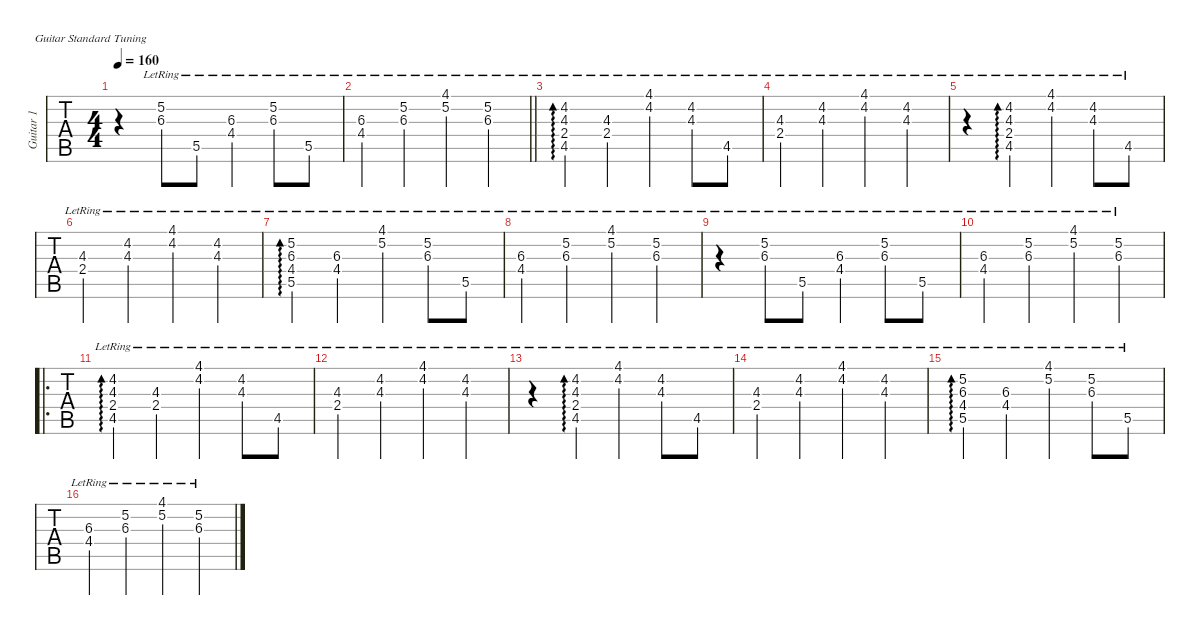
\defaultSystemsLayout 4
\hideDynamics
\bracketExtendMode nobrackets
\multiTrackTrackNamePolicy allsystems
\firstSystemTrackNameMode fullname
\otherSystemsTrackNameMode fullname
\otherSystemsTrackNameOrientation horizontal
\track ("Guitar 1" "Guitar 1") {instrument overdrivenguitar}
\staff {tabs}
\tuning (E4 B3 G3 D3 A2 E2)
\ts (4 4)
\scale
0.9906
\tempo 160
\accidentals auto
\clef g2
\ottava regular
\simile none
\ks c
r.4{dy mf} (6.3{lr acc #} 5.2{lr}).8 5.5{lr}.8 (4.4{lr acc #} 6.3{lr acc #}).4 (6.3{lr acc #} 5.2{lr}).8 5.5{lr}.8 |
\scale
0.973948
\barLineRight lightlight
(4.4{lr acc #} 6.3{lr acc #}).4 (6.3{lr acc #} 5.2{lr}).4 (4.1{lr acc #} 5.2{lr}).4 (5.2{lr} 6.3{lr acc #}).4 |
\scale
1.06468 (4.2{lr acc #} 4.3{lr} 2.4{lr} 4.5{lr acc #}).4{ad 0} (4.3{lr} 2.4{lr}).4 (4.1{lr acc #} 4.2{lr acc #}).4 (4.3{lr} 4.2{lr acc #}).8 4.5{lr acc #}.8 |
\scale
0.978438 (4.3{lr} 2.4{lr}).4 (4.2{lr acc #} 4.3{lr}).4 (4.2{lr acc #} 4.1{lr acc #}).4 (4.2{lr acc #} 4.3{lr}).4 |
\scale
0.978438 r.4 (4.2{lr acc #} 4.3{lr} 2.4{lr} 4.5{lr acc #}).4{ad 0} (4.1{lr acc #} 4.2{lr acc #}).4 (4.2{lr acc #} 4.3{lr}).8 4.5{lr acc #}.8 |
\scale
0.978438 (4.3{lr} 2.4{lr}).4 (4.2{lr acc #} 4.3{lr}).4 (4.2{lr acc #} 4.1{lr acc #}).4 (4.2{lr acc #} 4.3{lr}).4 |
\scale
1.06468 (5.2{lr} 6.3{lr acc #} 4.4{lr acc #} 5.5{lr}).4{ad 0} (6.3{lr acc #} 4.4{lr acc #}).4 (5.2{lr} 4.1{lr acc #}).4 (5.2{lr} 6.3{lr acc #}).8 5.5{lr}.8 |
\scale
0.978438 (6.3{lr acc #} 4.4{lr acc #}).4 (6.3{lr acc #} 5.2{lr}).4 (5.2{lr} 4.1{lr acc #}).4 (6.3{lr acc #} 5.2{lr}).4 |
\scale
0.978438 r.4 (6.3{lr acc #} 5.2{lr}).8 5.5{lr}.8 (4.4{lr acc #} 6.3{lr acc #}).4 (6.3{lr acc #} 5.2{lr}).8 5.5{lr}.8 |
\scale
0.978438 (4.4{lr acc #} 6.3{lr acc #}).4 (6.3{lr acc #} 5.2{lr}).4 (4.1{lr acc #} 5.2{lr}).4 (5.2{lr} 6.3{lr acc #}).4 |
\ro
\scale
1.06112 (4.2{lr acc #} 4.3{lr} 2.4{lr} 4.5{lr acc #}).4{ad 0} (4.3{lr} 2.4{lr}).4 (4.1{lr acc #} 4.2{lr acc #}).4 (4.3{lr} 4.2{lr acc #}).8 4.5{lr acc #}.8 |
\scale
0.981405 (4.3{lr} 2.4{lr}).4 (4.2{lr acc #} 4.3{lr}).4 (4.2{lr acc #} 4.1{lr acc #}).4 (4.2{lr acc #} 4.3{lr}).4 |
\scale
0.986737 r.4 (4.2{lr acc #} 4.3{lr} 2.4{lr} 4.5{lr acc #}).4{ad 0} (4.1{lr acc #} 4.2{lr acc #}).4 (4.2{lr acc #} 4.3{lr}).8 4.5{lr acc #}.8 |
\scale
0.97074 (4.3{lr} 2.4{lr}).4 (4.2{lr acc #} 4.3{lr}).4 (4.2{lr acc #} 4.1{lr acc #}).4 (4.2{lr acc #} 4.3{lr}).4 |
\scale
1.05466 (5.2{lr} 6.3{lr acc #} 4.4{lr acc #} 5.5{lr}).4{ad 0} (6.3{lr acc #} 4.4{lr acc #}).4 (5.2{lr} 4.1{lr acc #}).4 (5.2{lr} 6.3{lr acc #}).8 5.5{lr}.8 |
\scale
0.989741 (6.3{lr acc #} 4.4{lr acc #}).4 (6.3{lr acc #} 5.2{lr}).4 (5.2{lr} 4.1{lr acc #}).4 (6.3{lr acc #} 5.2{lr}).4
